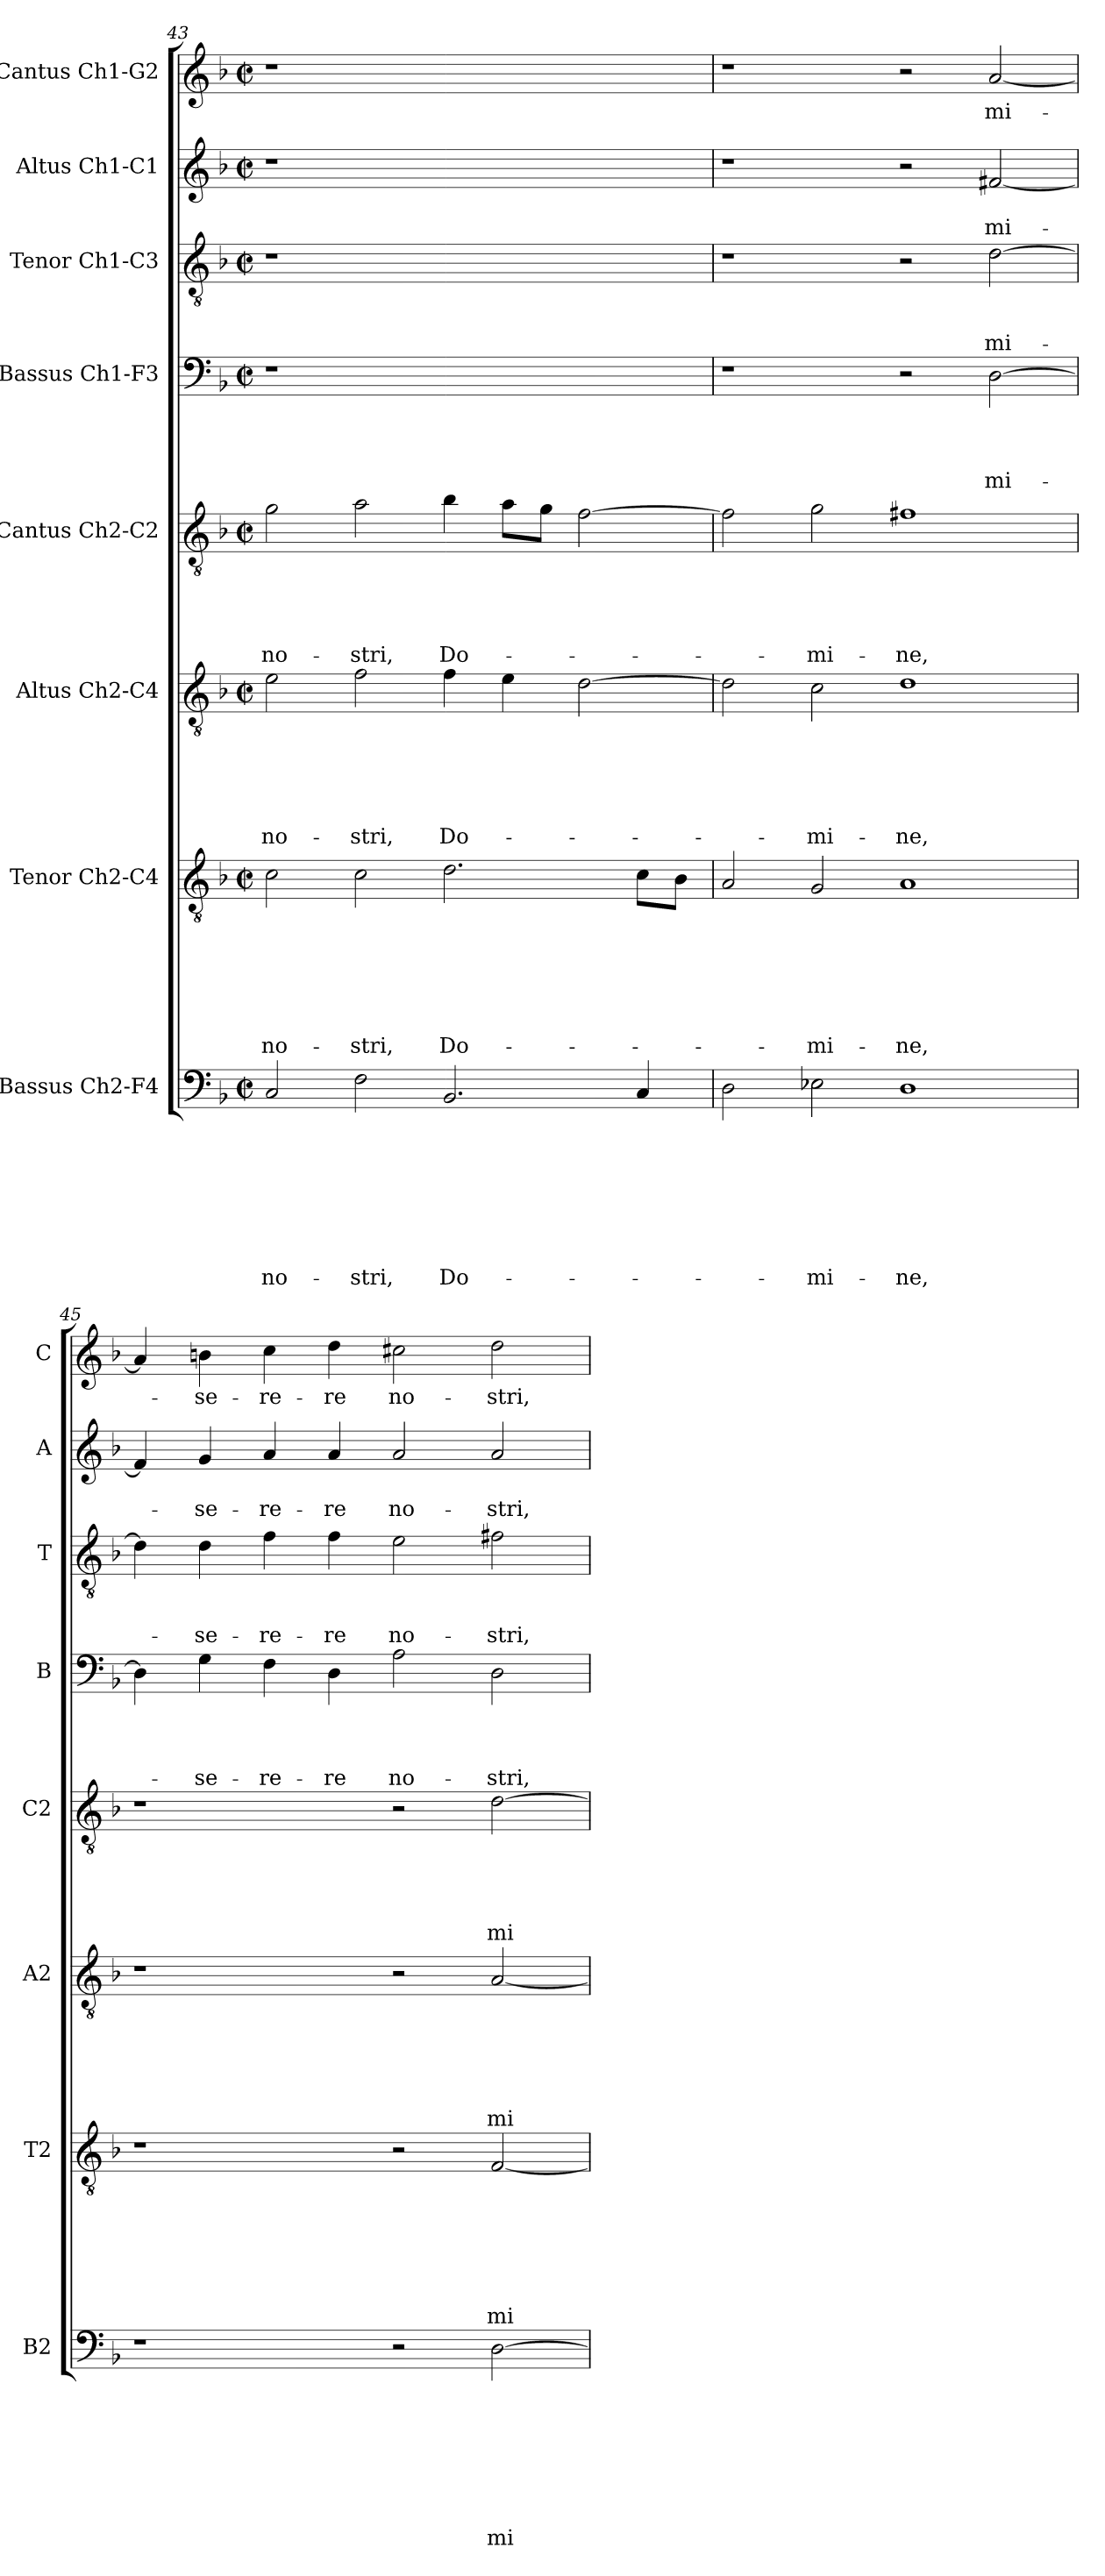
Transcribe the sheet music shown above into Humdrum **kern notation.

**kern	**text	**text	**text	**text	**text	**text	**text	**text	**kern	**text	**text	**text	**text	**text	**text	**text	**kern	**text	**text	**text	**text	**text	**text	**kern	**text	**text	**text	**text	**text	**kern	**text	**text	**text	**text	**kern	**text	**text	**text	**kern	**text	**text	**kern	**text
*part8	*part8	*part8	*part8	*part8	*part8	*part8	*part8	*part8	*part7	*part7	*part7	*part7	*part7	*part7	*part7	*part7	*part6	*part6	*part6	*part6	*part6	*part6	*part6	*part5	*part5	*part5	*part5	*part5	*part5	*part4	*part4	*part4	*part4	*part4	*part3	*part3	*part3	*part3	*part2	*part2	*part2	*part1	*part1
*staff8	*staff8	*staff8	*staff8	*staff8	*staff8	*staff8	*staff8	*staff8	*staff7	*staff7	*staff7	*staff7	*staff7	*staff7	*staff7	*staff7	*staff6	*staff6	*staff6	*staff6	*staff6	*staff6	*staff6	*staff5	*staff5	*staff5	*staff5	*staff5	*staff5	*staff4	*staff4	*staff4	*staff4	*staff4	*staff3	*staff3	*staff3	*staff3	*staff2	*staff2	*staff2	*staff1	*staff1
*I"Bassus Ch2-F4	*	*	*	*	*	*	*	*	*I"Tenor Ch2-C4	*	*	*	*	*	*	*	*I"Altus Ch2-C4	*	*	*	*	*	*	*I"Cantus Ch2-C2	*	*	*	*	*	*I"Bassus Ch1-F3	*	*	*	*	*I"Tenor Ch1-C3	*	*	*	*I"Altus Ch1-C1	*	*	*I"Cantus Ch1-G2	*
*I'B2	*	*	*	*	*	*	*	*	*I'T2	*	*	*	*	*	*	*	*I'A2	*	*	*	*	*	*	*I'C2	*	*	*	*	*	*I'B	*	*	*	*	*I'T	*	*	*	*I'A	*	*	*I'C	*
*clefF4	*	*	*	*	*	*	*	*	*clefGv2	*	*	*	*	*	*	*	*clefGv2	*	*	*	*	*	*	*clefGv2	*	*	*	*	*	*clefF4	*	*	*	*	*clefGv2	*	*	*	*clefG2	*	*	*clefG2	*
*k[b-]	*	*	*	*	*	*	*	*	*k[b-]	*	*	*	*	*	*	*	*k[b-]	*	*	*	*	*	*	*k[b-]	*	*	*	*	*	*k[b-]	*	*	*	*	*k[b-]	*	*	*	*k[b-]	*	*	*k[b-]	*
*F:	*	*	*	*	*	*	*	*	*F:	*	*	*	*	*	*	*	*F:	*	*	*	*	*	*	*F:	*	*	*	*	*	*F:	*	*	*	*	*F:	*	*	*	*F:	*	*	*F:	*
*M2/2	*	*	*	*	*	*	*	*	*M2/2	*	*	*	*	*	*	*	*M2/2	*	*	*	*	*	*	*M2/2	*	*	*	*	*	*M2/2	*	*	*	*	*M2/2	*	*	*	*M2/2	*	*	*M2/2	*
*met(c|)	*	*	*	*	*	*	*	*	*met(c|)	*	*	*	*	*	*	*	*met(c|)	*	*	*	*	*	*	*met(c|)	*	*	*	*	*	*met(c|)	*	*	*	*	*met(c|)	*	*	*	*met(c|)	*	*	*met(c|)	*
=43	=43	=43	=43	=43	=43	=43	=43	=43	=43	=43	=43	=43	=43	=43	=43	=43	=43	=43	=43	=43	=43	=43	=43	=43	=43	=43	=43	=43	=43	=43	=43	=43	=43	=43	=43	=43	=43	=43	=43	=43	=43	=43	=43
!	!	!	!	!	!	!	!	!LO:LY:b	!	!	!	!	!	!	!	!LO:LY:b	!	!	!	!	!	!	!LO:LY:b	!	!	!	!	!	!LO:LY:b	!	!	!	!	!	!	!	!	!	!	!	!	!	!
2C/	.	.	.	.	.	.	.	no-	2c\	.	.	.	.	.	.	no-	2e\	.	.	.	.	.	no-	2g\	.	.	.	.	no-	1r	.	.	.	.	1r	.	.	.	1r	.	.	1r	.
!	!	!	!	!	!	!	!	!LO:LY:b	!	!	!	!	!	!	!	!LO:LY:b	!	!	!	!	!	!	!LO:LY:b	!	!	!	!	!	!LO:LY:b	!	!	!	!	!	!	!	!	!	!	!	!	!	!
2F\	.	.	.	.	.	.	.	-stri,	2c\	.	.	.	.	.	.	-stri,	2f\	.	.	.	.	.	-stri,	2a\	.	.	.	.	-stri,	.	.	.	.	.	.	.	.	.	.	.	.	.	.
!	!	!	!	!	!	!	!	!LO:LY:b	!	!	!	!	!	!	!	!LO:LY:b	!	!	!	!	!	!	!LO:LY:b	!	!	!	!	!	!LO:LY:b	!	!	!	!	!	!	!	!	!	!	!	!	!	!
2.BB-/	.	.	.	.	.	.	.	Do-	2.d\	.	.	.	.	.	.	Do-	4f\	.	.	.	.	.	Do-	4b-\	.	.	.	.	Do-	1ryy	.	.	.	.	1ryy	.	.	.	1ryy	.	.	1ryy	.
.	.	.	.	.	.	.	.	.	.	.	.	.	.	.	.	.	4e\	.	.	.	.	.	.	8a\L	.	.	.	.	.	.	.	.	.	.	.	.	.	.	.	.	.	.	.
.	.	.	.	.	.	.	.	.	.	.	.	.	.	.	.	.	.	.	.	.	.	.	.	8g\J	.	.	.	.	.	.	.	.	.	.	.	.	.	.	.	.	.	.	.
.	.	.	.	.	.	.	.	.	.	.	.	.	.	.	.	.	[2d\	.	.	.	.	.	.	[2f\	.	.	.	.	.	.	.	.	.	.	.	.	.	.	.	.	.	.	.
4C/	.	.	.	.	.	.	.	.	8c\L	.	.	.	.	.	.	.	.	.	.	.	.	.	.	.	.	.	.	.	.	.	.	.	.	.	.	.	.	.	.	.	.	.	.
.	.	.	.	.	.	.	.	.	8B-\J	.	.	.	.	.	.	.	.	.	.	.	.	.	.	.	.	.	.	.	.	.	.	.	.	.	.	.	.	.	.	.	.	.	.
=44	=44	=44	=44	=44	=44	=44	=44	=44	=44	=44	=44	=44	=44	=44	=44	=44	=44	=44	=44	=44	=44	=44	=44	=44	=44	=44	=44	=44	=44	=44	=44	=44	=44	=44	=44	=44	=44	=44	=44	=44	=44	=44	=44
2D\	.	.	.	.	.	.	.	.	2A/	.	.	.	.	.	.	.	2d\]	.	.	.	.	.	.	2f\]	.	.	.	.	.	1r	.	.	.	.	1r	.	.	.	1r	.	.	1r	.
!	!	!	!	!	!	!	!	!LO:LY:b	!	!	!	!	!	!	!	!LO:LY:b	!	!	!	!	!	!	!LO:LY:b	!	!	!	!	!	!LO:LY:b	!	!	!	!	!	!	!	!	!	!	!	!	!	!
2E-X\	.	.	.	.	.	.	.	-mi-	2G/	.	.	.	.	.	.	-mi-	2c\	.	.	.	.	.	-mi-	2g\	.	.	.	.	-mi-	.	.	.	.	.	.	.	.	.	.	.	.	.	.
!	!	!	!	!	!	!	!	!LO:LY:b	!	!	!	!	!	!	!	!LO:LY:b	!	!	!	!	!	!	!LO:LY:b	!	!	!	!	!	!LO:LY:b	!	!	!	!	!	!	!	!	!	!	!	!	!	!
1D	.	.	.	.	.	.	.	-ne,	1A	.	.	.	.	.	.	-ne,	1d	.	.	.	.	.	-ne,	1f#X	.	.	.	.	-ne,	2r	.	.	.	.	2r	.	.	.	2r	.	.	2r	.
!	!	!	!	!	!	!	!	!	!	!	!	!	!	!	!	!	!	!	!	!	!	!	!	!	!	!	!	!	!	!	!	!	!	!LO:LY:b	!	!	!	!LO:LY:b	!	!	!LO:LY:b	!	!LO:LY:b
.	.	.	.	.	.	.	.	.	.	.	.	.	.	.	.	.	.	.	.	.	.	.	.	.	.	.	.	.	.	[2D\	.	.	.	mi-	[2d\	.	.	mi-	[2f#X/	.	mi-	[2a/	mi-
=45	=45	=45	=45	=45	=45	=45	=45	=45	=45	=45	=45	=45	=45	=45	=45	=45	=45	=45	=45	=45	=45	=45	=45	=45	=45	=45	=45	=45	=45	=45	=45	=45	=45	=45	=45	=45	=45	=45	=45	=45	=45	=45	=45
1r	.	.	.	.	.	.	.	.	1r	.	.	.	.	.	.	.	1r	.	.	.	.	.	.	1r	.	.	.	.	.	4D\]	.	.	.	.	4d\]	.	.	.	4f#/]	.	.	4a/]	.
!	!	!	!	!	!	!	!	!	!	!	!	!	!	!	!	!	!	!	!	!	!	!	!	!	!	!	!	!	!	!	!	!	!	!LO:LY:b	!	!	!	!LO:LY:b	!	!	!LO:LY:b	!	!LO:LY:b
.	.	.	.	.	.	.	.	.	.	.	.	.	.	.	.	.	.	.	.	.	.	.	.	.	.	.	.	.	.	4G\	.	.	.	-se-	4d\	.	.	-se-	4g/	.	-se-	4bn\	-se-
!	!	!	!	!	!	!	!	!	!	!	!	!	!	!	!	!	!	!	!	!	!	!	!	!	!	!	!	!	!	!	!	!	!	!LO:LY:b	!	!	!	!LO:LY:b	!	!	!LO:LY:b	!	!LO:LY:b
.	.	.	.	.	.	.	.	.	.	.	.	.	.	.	.	.	.	.	.	.	.	.	.	.	.	.	.	.	.	4F\	.	.	.	-re-	4f\	.	.	-re-	4a/	.	-re-	4cc\	-re-
!	!	!	!	!	!	!	!	!	!	!	!	!	!	!	!	!	!	!	!	!	!	!	!	!	!	!	!	!	!	!	!	!	!	!LO:LY:b	!	!	!	!LO:LY:b	!	!	!LO:LY:b	!	!LO:LY:b
.	.	.	.	.	.	.	.	.	.	.	.	.	.	.	.	.	.	.	.	.	.	.	.	.	.	.	.	.	.	4D\	.	.	.	-re	4f\	.	.	-re	4a/	.	-re	4dd\	-re
!	!	!	!	!	!	!	!	!	!	!	!	!	!	!	!	!	!	!	!	!	!	!	!	!	!	!	!	!	!	!	!	!	!	!LO:LY:b	!	!	!	!LO:LY:b	!	!	!LO:LY:b	!	!LO:LY:b
2r	.	.	.	.	.	.	.	.	2r	.	.	.	.	.	.	.	2r	.	.	.	.	.	.	2r	.	.	.	.	.	2A\	.	.	.	no-	2e\	.	.	no-	2a/	.	no-	2cc#X\	no-
!	!	!	!	!	!	!	!	!LO:LY:b	!	!	!	!	!	!	!	!LO:LY:b	!	!	!	!	!	!	!LO:LY:b	!	!	!	!	!	!LO:LY:b	!	!	!	!	!LO:LY:b	!	!	!	!LO:LY:b	!	!	!LO:LY:b	!	!LO:LY:b
[2D\	.	.	.	.	.	.	.	mi-	[2F/	.	.	.	.	.	.	mi-	[2A/	.	.	.	.	.	mi-	[2d\	.	.	.	.	mi-	2D\	.	.	.	-stri,	2f#X\	.	.	-stri,	2a/	.	-stri,	2dd\	-stri,
=	=	=	=	=	=	=	=	=	=	=	=	=	=	=	=	=	=	=	=	=	=	=	=	=	=	=	=	=	=	=	=	=	=	=	=	=	=	=	=	=	=	=	=
*-	*-	*-	*-	*-	*-	*-	*-	*-	*-	*-	*-	*-	*-	*-	*-	*-	*-	*-	*-	*-	*-	*-	*-	*-	*-	*-	*-	*-	*-	*-	*-	*-	*-	*-	*-	*-	*-	*-	*-	*-	*-	*-	*-
